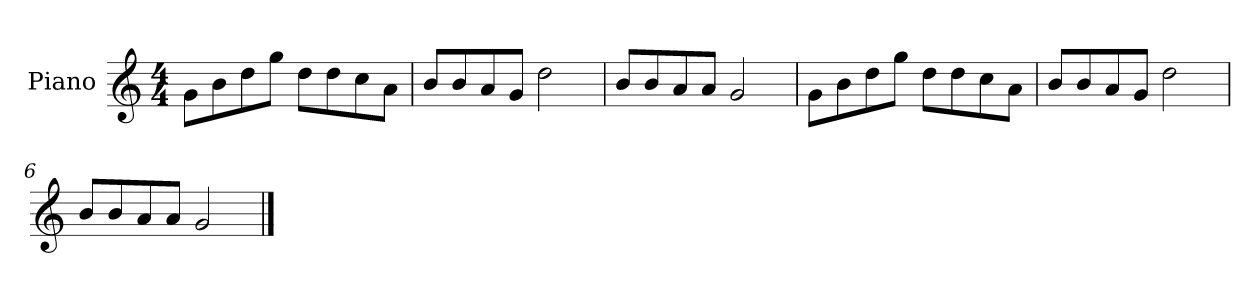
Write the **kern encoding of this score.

**kern
*part1
*staff1
*I"Piano
*I'P-no
*clefG2
*k[]
*M4/4
*MM90
=1
8g\L
8b\
8dd\
8gg\J
8dd\L
8dd\
8cc\
8a\J
=2
8b/L
8b/
8a/
8g/J
2dd\
=3
8b/L
8b/
8a/
8a/J
2g/
=4
8g\L
8b\
8dd\
8gg\J
8dd\L
8dd\
8cc\
8a\J
=5
8b/L
8b/
8a/
8g/J
2dd\
=6
8b/L
8b/
8a/
8a/J
2g/
==
*-
